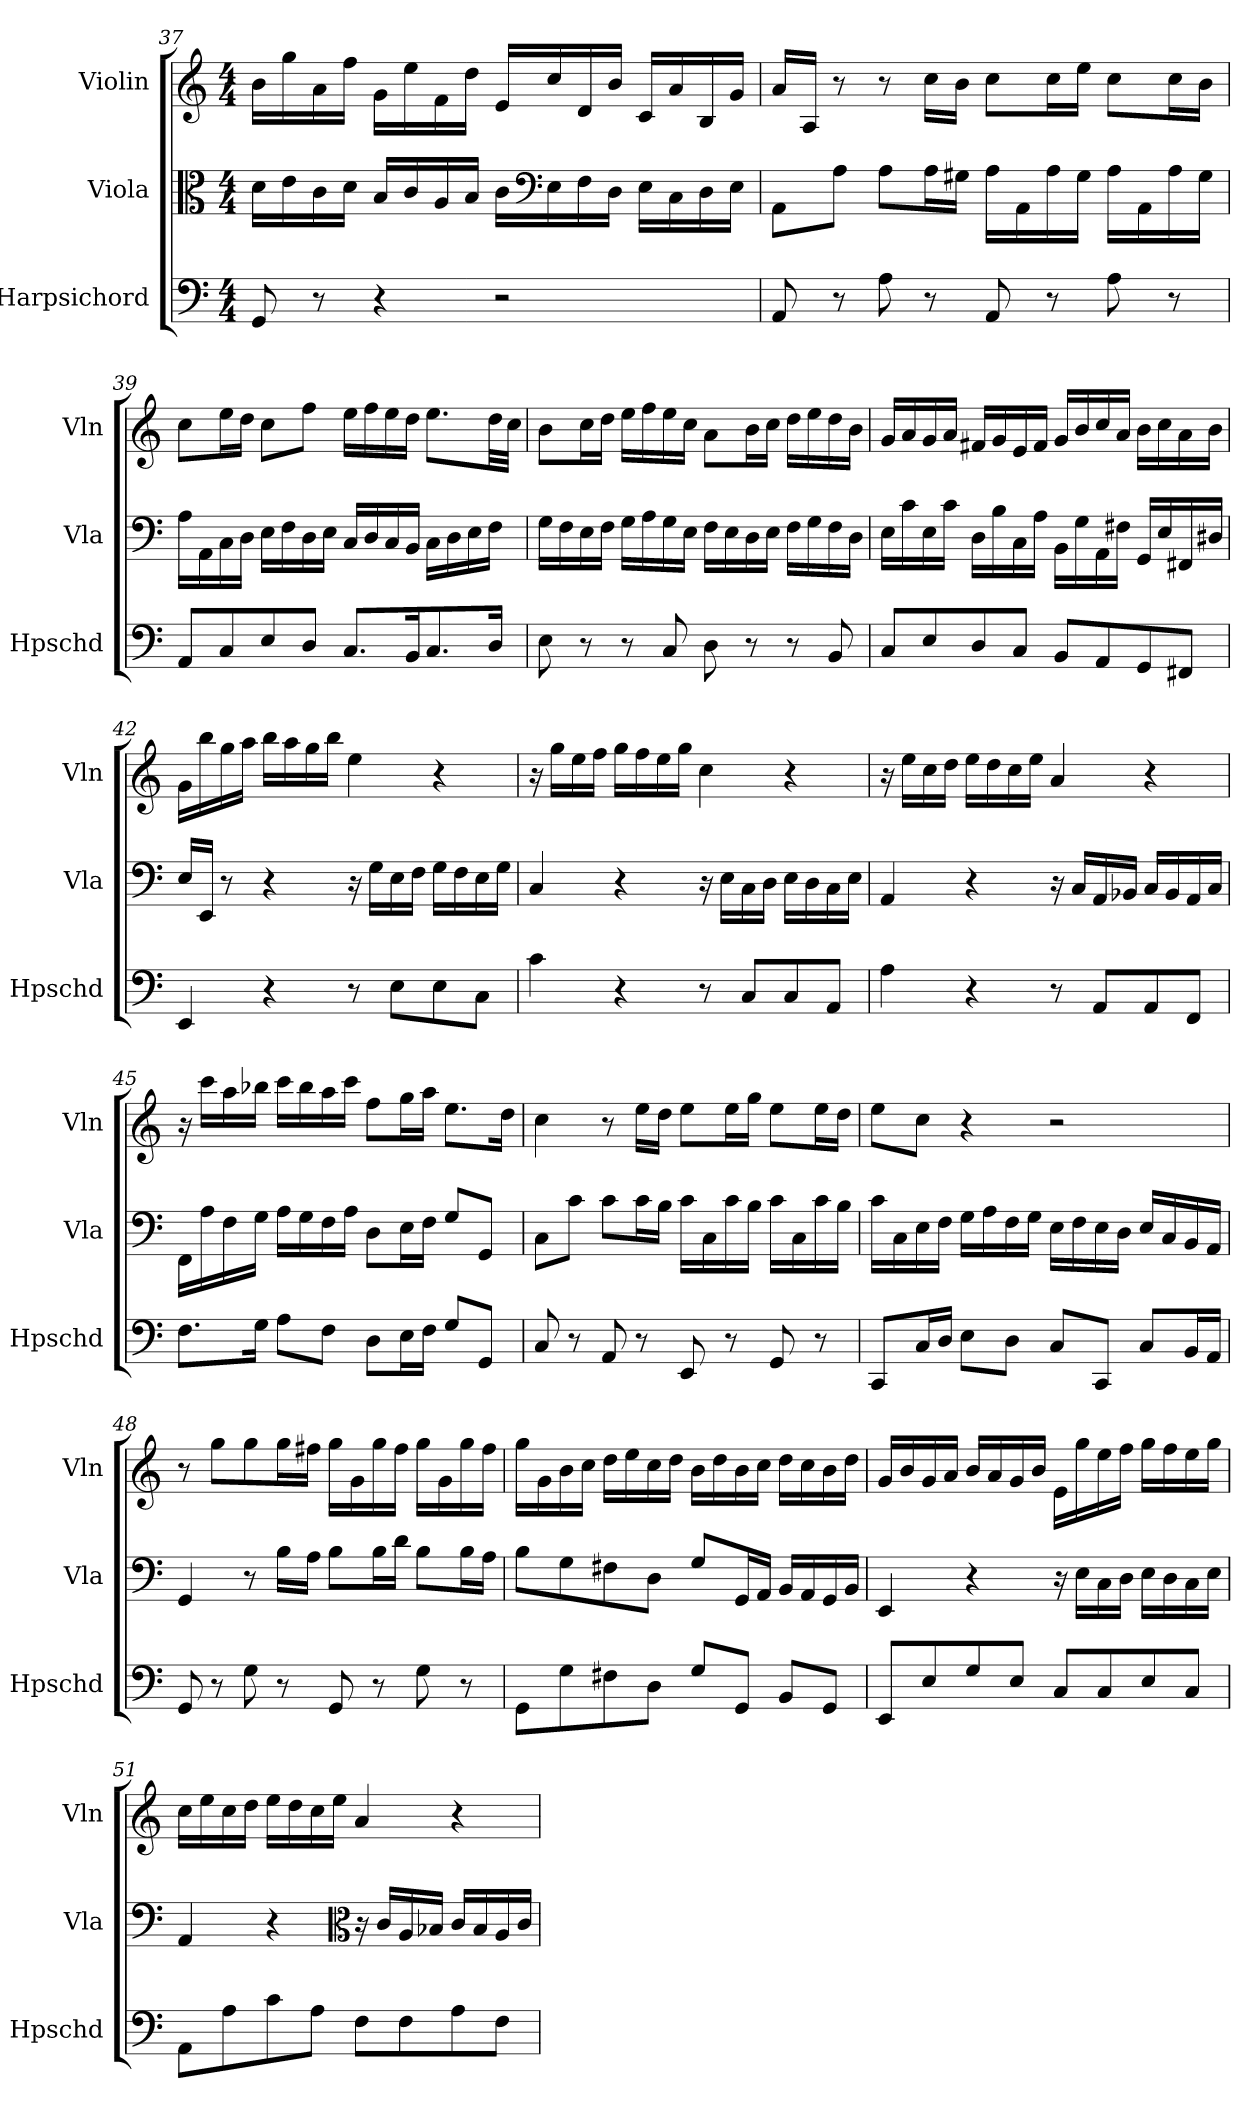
**kern	**kern	**kern
*part3	*part2	*part1
*staff3	*staff2	*staff1
*I"Harpsichord	*I"Viola	*I"Violin
*I'Hpschd	*I'Vla	*I'Vln
*clefF4	*clefC3	*clefG2
*k[]	*k[]	*k[]
*M4/4	*M4/4	*M4/4
=37	=37	=37
8GG/	16d\LL	16b\LL
.	16e\	16gg\
8r	16c\	16a\
.	16d\JJ	16ff\JJ
4r	16B/LL	16g\LL
.	16c/	16ee\
.	16A/	16f\
.	16B/JJ	16dd\JJ
2r	16c\LL	16e/LL
*	*clefF4	*
.	16E\	16cc/
.	16F\	16d/
.	16D\JJ	16b/JJ
.	16E\LL	16c/LL
.	16C\	16a/
.	16D\	16B/
.	16E\JJ	16g/JJ
=38	=38	=38
8AA/	8AA\L	16a/LL
.	.	16A/JJ
8r	8A\J	8r
8A\	8A\L	8r
8r	16A\L	16cc\LL
.	16G#X\JJ	16b\JJ
8AA/	16A\LL	8cc\L
.	16AA\	.
8r	16A\	16cc\L
.	16G#\JJ	16ee\JJ
8A\	16A\LL	8cc\L
.	16AA\	.
8r	16A\	16cc\L
.	16G#\JJ	16b\JJ
=39	=39	=39
8AA/L	16A\LL	8cc\L
.	16AA\	.
8C/	16C\	16ee\L
.	16D\JJ	16dd\JJ
8E/	16E\LL	8cc\L
.	16F\	.
8D/J	16D\	8ff\J
.	16E\JJ	.
8.C/L	16C/LL	16ee\LL
.	16D/	16ff\
.	16C/	16ee\
16BB/K	16BB/JJ	16dd\JJ
8.C/	16C\LL	8.ee\L
.	16D\	.
.	16E\	.
16D/Jk	16F\JJ	32dd\LL
.	.	32cc\JJJ
=40	=40	=40
8E\	16G\LL	8b\L
.	16F\	.
8r	16E\	16cc\L
.	16F\JJ	16dd\JJ
8r	16G\LL	16ee\LL
.	16A\	16ff\
8C/	16G\	16ee\
.	16E\JJ	16cc\JJ
8D\	16F\LL	8a\L
.	16E\	.
8r	16D\	16b\L
.	16E\JJ	16cc\JJ
8r	16F\LL	16dd\LL
.	16G\	16ee\
8BB/	16F\	16dd\
.	16D\JJ	16b\JJ
=41	=41	=41
8C/L	16E\LL	16g/LL
.	16c\	16a/
8E/	16E\	16g/
.	16c\JJ	16a/JJ
8D/	16D\LL	16f#X/LL
.	16B\	16g/
8C/J	16C\	16e/
.	16A\JJ	16f#/JJ
8BB/L	16BB\LL	16g/LL
.	16G\	16b/
8AA/	16AA\	16cc/
.	16F#X\JJ	16a/JJ
8GG/	16GG/LL	16b\LL
.	16E/	16cc\
8FF#X/J	16FF#X/	16a\
.	16D#X/JJ	16b\JJ
=42	=42	=42
4EE/	16E/LL	16g\LL
.	16EE/JJ	16bb\
.	8r	16gg\
.	.	16aa\JJ
4r	4r	16bb\LL
.	.	16aa\
.	.	16gg\
.	.	16bb\JJ
8r	16r	4ee\
.	16G\LL	.
8E\L	16E\	.
.	16F\JJ	.
8E\	16G\LL	4r
.	16F\	.
8C\J	16E\	.
.	16G\JJ	.
=43	=43	=43
4c\	4C/	16r
.	.	16gg\LL
.	.	16ee\
.	.	16ff\JJ
4r	4r	16gg\LL
.	.	16ff\
.	.	16ee\
.	.	16gg\JJ
8r	16r	4cc\
.	16E\LL	.
8C/L	16C\	.
.	16D\JJ	.
8C/	16E\LL	4r
.	16D\	.
8AA/J	16C\	.
.	16E\JJ	.
=44	=44	=44
4A\	4AA/	16r
.	.	16ee\LL
.	.	16cc\
.	.	16dd\JJ
4r	4r	16ee\LL
.	.	16dd\
.	.	16cc\
.	.	16ee\JJ
8r	16r	4a/
.	16C/LL	.
8AA/L	16AA/	.
.	16BB-X/JJ	.
8AA/	16C/LL	4r
.	16BB-/	.
8FF/J	16AA/	.
.	16C/JJ	.
=45	=45	=45
8.F\L	16FF\LL	16r
.	16A\	16ccc\LL
.	16F\	16aa\
16G\Jk	16G\JJ	16bb-X\JJ
8A\L	16A\LL	16ccc\LL
.	16G\	16bb-\
8F\J	16F\	16aa\
.	16A\JJ	16ccc\JJ
8D\L	8D\L	8ff\L
16E\L	16E\L	16gg\L
16F\JJ	16F\JJ	16aa\JJ
8G/L	8G/L	8.ee\L
8GG/J	8GG/J	.
.	.	16dd\Jk
=46	=46	=46
8C/	8C\L	4cc\
8r	8c\J	.
8AA/	8c\L	8r
8r	16c\L	16ee\LL
.	16B\JJ	16dd\JJ
8EE/	16c\LL	8ee\L
.	16C\	.
8r	16c\	16ee\L
.	16B\JJ	16gg\JJ
8GG/	16c\LL	8ee\L
.	16C\	.
8r	16c\	16ee\L
.	16B\JJ	16dd\JJ
=47	=47	=47
8CC/L	16c\LL	8ee\L
.	16C\	.
16C/L	16E\	8cc\J
16D/JJ	16F\JJ	.
8E\L	16G\LL	4r
.	16A\	.
8D\J	16F\	.
.	16G\JJ	.
8C/L	16E\LL	2r
.	16F\	.
8CC/J	16E\	.
.	16D\JJ	.
8C/L	16E/LL	.
.	16C/	.
16BB/L	16BB/	.
16AA/JJ	16AA/JJ	.
=48	=48	=48
8GG/	4GG/	8r
8r	.	8gg\L
8G\	8r	8gg\
8r	16B\LL	16gg\L
.	16A\JJ	16ff#X\JJ
8GG/	8B\L	16gg\LL
.	.	16g\
8r	16B\L	16gg\
.	16d\JJ	16ff#\JJ
8G\	8B\L	16gg\LL
.	.	16g\
8r	16B\L	16gg\
.	16A\JJ	16ff#\JJ
=49	=49	=49
8GG\L	8B\L	16gg\LL
.	.	16g\
8G\	8G\	16b\
.	.	16cc\JJ
8F#X\	8F#X\	16dd\LL
.	.	16ee\
8D\J	8D\J	16cc\
.	.	16dd\JJ
8G/L	8G/L	16b\LL
.	.	16dd\
8GG/J	16GG/L	16b\
.	16AA/JJ	16cc\JJ
8BB/L	16BB/LL	16dd\LL
.	16AA/	16cc\
8GG/J	16GG/	16b\
.	16BB/JJ	16dd\JJ
=50	=50	=50
8EE/L	4EE/	16g/LL
.	.	16b/
8E/	.	16g/
.	.	16a/JJ
8G/	4r	16b/LL
.	.	16a/
8E/J	.	16g/
.	.	16b/JJ
8C/L	16r	16e\LL
.	16E\LL	16gg\
8C/	16C\	16ee\
.	16D\JJ	16ff\JJ
8E/	16E\LL	16gg\LL
.	16D\	16ff\
8C/J	16C\	16ee\
.	16E\JJ	16gg\JJ
=51	=51	=51
8AA\L	4AA/	16cc\LL
.	.	16ee\
8A\	.	16cc\
.	.	16dd\JJ
8c\	4r	16ee\LL
.	.	16dd\
8A\J	.	16cc\
.	.	16ee\JJ
*	*clefC3	*
8F\L	16r	4a/
.	16c/LL	.
8F\	16A/	.
.	16B-X/JJ	.
8A\	16c/LL	4r
.	16B-/	.
8F\J	16A/	.
.	16c/JJ	.
=	=	=
*-	*-	*-
